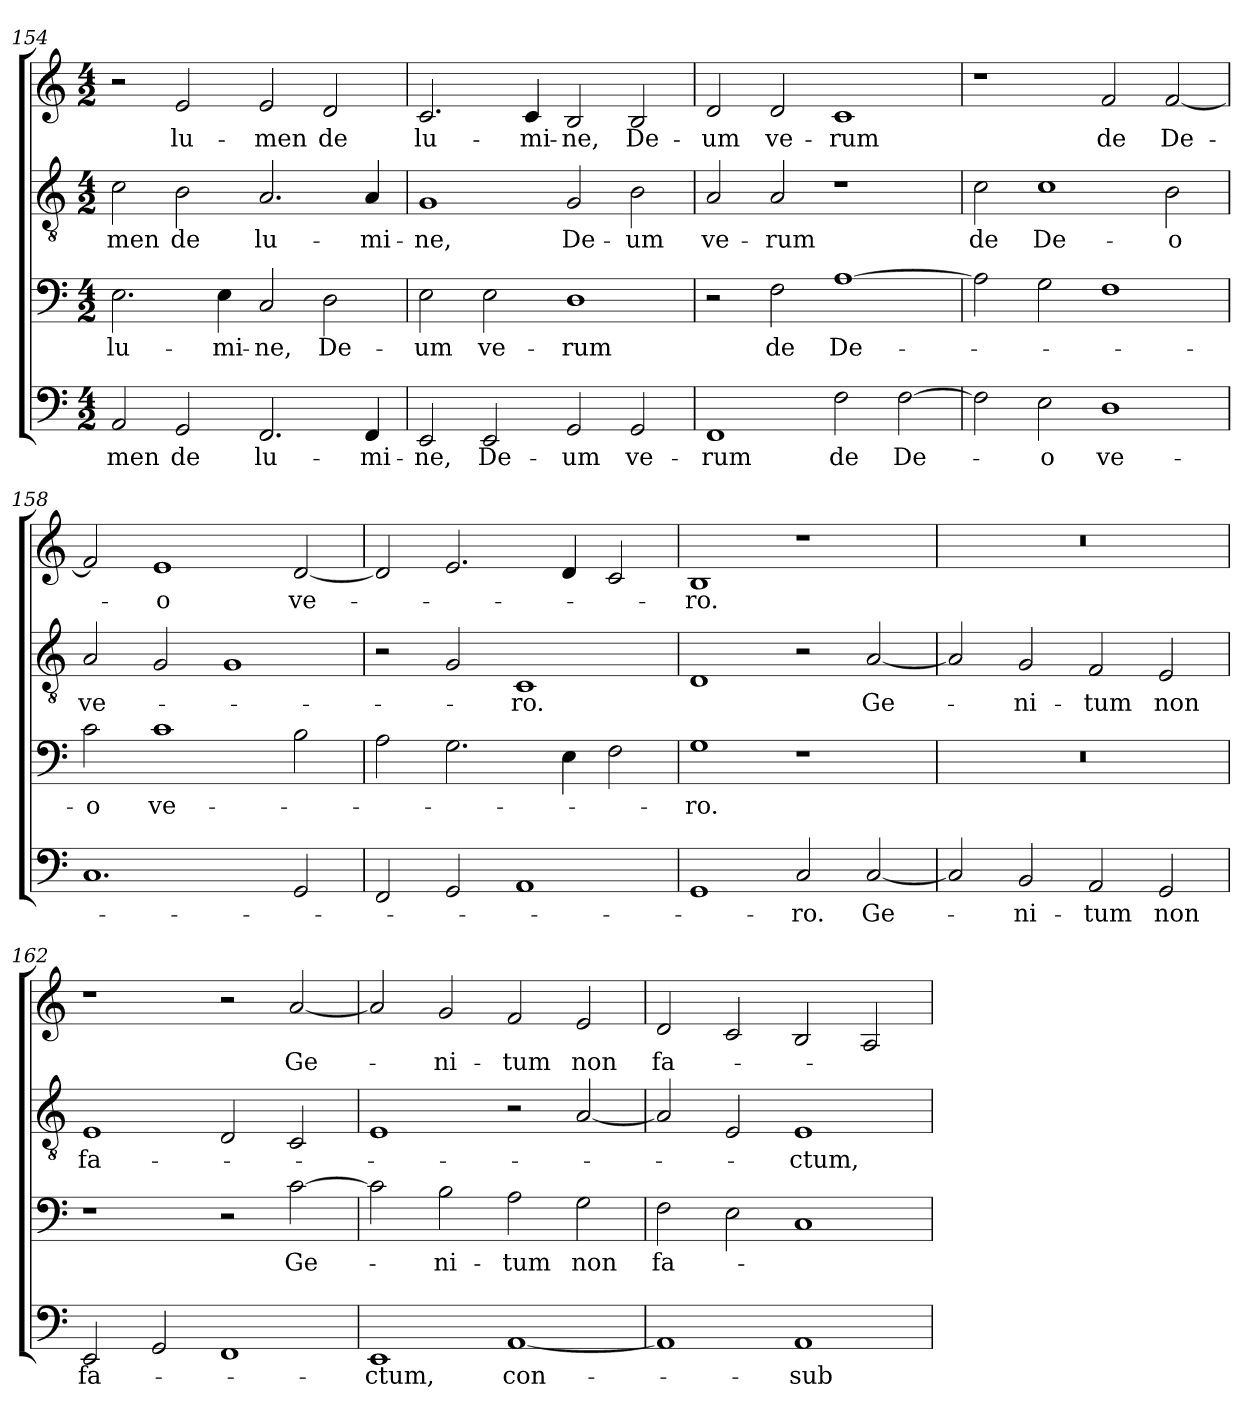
**kern	**text	**kern	**text	**kern	**text	**kern	**text
*part4	*part4	*part3	*part3	*part2	*part2	*part1	*part1
*staff4	*staff4	*staff3	*staff3	*staff2	*staff2	*staff1	*staff1
*clefF4	*	*clefF4	*	*clefGv2	*	*clefG2	*
*k[]	*	*k[]	*	*k[]	*	*k[]	*
*C:	*	*C:	*	*C:	*	*C:	*
*M4/2	*	*M4/2	*	*M4/2	*	*M4/2	*
=154	=154	=154	=154	=154	=154	=154	=154
!	!LO:LY:b	!	!LO:LY:b	!	!LO:LY:b	!	!
2AA/	-men	2.E\	lu-	2c\	-men	2r	.
!	!LO:LY:b	!	!	!	!LO:LY:b	!	!LO:LY:b
2GG/	de	.	.	2B\	de	2e/	lu-
!	!	!	!LO:LY:b	!	!	!	!
.	.	4E\	-mi-	.	.	.	.
!	!LO:LY:b	!	!LO:LY:b	!	!LO:LY:b	!	!LO:LY:b
2.FF/	lu-	2C/	-ne,	2.A/	lu-	2e/	-men
!	!	!	!LO:LY:b	!	!	!	!LO:LY:b
.	.	2D\	De-	.	.	2d/	de
!	!LO:LY:b	!	!	!	!LO:LY:b	!	!
4FF/	-mi-	.	.	4A/	-mi-	.	.
=155	=155	=155	=155	=155	=155	=155	=155
!	!LO:LY:b	!	!LO:LY:b	!	!LO:LY:b	!	!LO:LY:b
2EE/	-ne,	2E\	-um	1G	-ne,	2.c/	lu-
!	!LO:LY:b	!	!LO:LY:b	!	!	!	!
2EE/	De-	2E\	ve-	.	.	.	.
!	!	!	!	!	!	!	!LO:LY:b
.	.	.	.	.	.	4c/	-mi-
!	!LO:LY:b	!	!LO:LY:b	!	!LO:LY:b	!	!LO:LY:b
2GG/	-um	1D	-rum	2G/	De-	2B/	-ne,
!	!LO:LY:b	!	!	!	!LO:LY:b	!	!LO:LY:b
2GG/	ve-	.	.	2B\	-um	2B/	De-
!!LO:LB:g=z
=156	=156	=156	=156	=156	=156	=156	=156
!	!LO:LY:b	!	!	!	!LO:LY:b	!	!LO:LY:b
1FF	-rum	2r	.	2A/	ve-	2d/	-um
!	!	!	!LO:LY:b	!	!LO:LY:b	!	!LO:LY:b
.	.	2F\	de	2A/	-rum	2d/	ve-
!	!LO:LY:b	!	!LO:LY:b	!	!	!	!LO:LY:b
2F\	de	[1A	De-	1r	.	1c	-rum
!	!LO:LY:b	!	!	!	!	!	!
[2F\	De-	.	.	.	.	.	.
=157	=157	=157	=157	=157	=157	=157	=157
!	!	!	!	!	!LO:LY:b	!	!
2F\]	.	2A\]	.	2c\	de	1r	.
!	!LO:LY:b	!	!	!	!LO:LY:b	!	!
2E\	-o	2G\	.	1c	De-	.	.
!	!LO:LY:b	!	!	!	!	!	!LO:LY:b
1D	ve-	1F	.	.	.	2f/	de
!	!	!	!	!	!LO:LY:b	!	!LO:LY:b
.	.	.	.	2B\	-o	[2f/	De-
=158	=158	=158	=158	=158	=158	=158	=158
!	!	!	!LO:LY:b	!	!LO:LY:b	!	!
1.C	.	2c\	-o	2A/	ve-	2f/]	.
!	!	!	!LO:LY:b	!	!	!	!LO:LY:b
.	.	1c	ve-	2G/	.	1e	-o
.	.	.	.	1G	.	.	.
!	!	!	!	!	!	!	!LO:LY:b
2GG/	.	2B\	.	.	.	[2d/	ve-
=159	=159	=159	=159	=159	=159	=159	=159
2FF/	.	2A\	.	2r	.	2d/]	.
2GG/	.	2.G\	.	2G/	.	2.e/	.
!	!	!	!	!	!LO:LY:b	!	!
1AA	.	.	.	1C	-ro.	.	.
.	.	4E\	.	.	.	4d/	.
.	.	2F\	.	.	.	2c/	.
=160	=160	=160	=160	=160	=160	=160	=160
!	!	!	!LO:LY:b	!	!	!	!LO:LY:b
1GG	.	1G	-ro.	1D	.	1B	-ro.
!	!LO:LY:b	!	!	!	!	!	!
2C/	-ro.	1r	.	2r	.	1r	.
!	!LO:LY:b	!	!	!	!LO:LY:b	!	!
[2C/	Ge-	.	.	[2A/	Ge-	.	.
!!LO:LB:g=z
=161	=161	=161	=161	=161	=161	=161	=161
2C/]	.	0r	.	2A/]	.	0r	.
!	!LO:LY:b	!	!	!	!LO:LY:b	!	!
2BB/	-ni-	.	.	2G/	-ni-	.	.
!	!LO:LY:b	!	!	!	!LO:LY:b	!	!
2AA/	-tum	.	.	2F/	-tum	.	.
!	!LO:LY:b	!	!	!	!LO:LY:b	!	!
2GG/	non	.	.	2E/	non	.	.
=162	=162	=162	=162	=162	=162	=162	=162
!	!LO:LY:b	!	!	!	!LO:LY:b	!	!
2EE/	fa-	1r	.	1E	fa-	1r	.
2GG/	.	.	.	.	.	.	.
1FF	.	2r	.	2D/	.	2r	.
!	!	!	!LO:LY:b	!	!	!	!LO:LY:b
.	.	[2c\	Ge-	2C/	.	[2a/	Ge-
=163	=163	=163	=163	=163	=163	=163	=163
!	!LO:LY:b	!	!	!	!	!	!
1EE	-ctum,	2c\]	.	1E	.	2a/]	.
!	!	!	!LO:LY:b	!	!	!	!LO:LY:b
.	.	2B\	-ni-	.	.	2g/	-ni-
!	!LO:LY:b	!	!LO:LY:b	!	!	!	!LO:LY:b
[1AA	con-	2A\	-tum	2r	.	2f/	-tum
!	!	!	!LO:LY:b	!	!	!	!LO:LY:b
.	.	2G\	non	[2A/	.	2e/	non
=164	=164	=164	=164	=164	=164	=164	=164
!	!	!	!LO:LY:b	!	!	!	!LO:LY:b
1AA]	.	2F\	fa-	2A/]	.	2d/	fa-
.	.	2E\	.	2E/	.	2c/	.
!	!LO:LY:b	!	!	!	!LO:LY:b	!	!
1AA	-sub-	1C	.	1E	-ctum,	2B/	.
.	.	.	.	.	.	2A/	.
=	=	=	=	=	=	=	=
*-	*-	*-	*-	*-	*-	*-	*-
